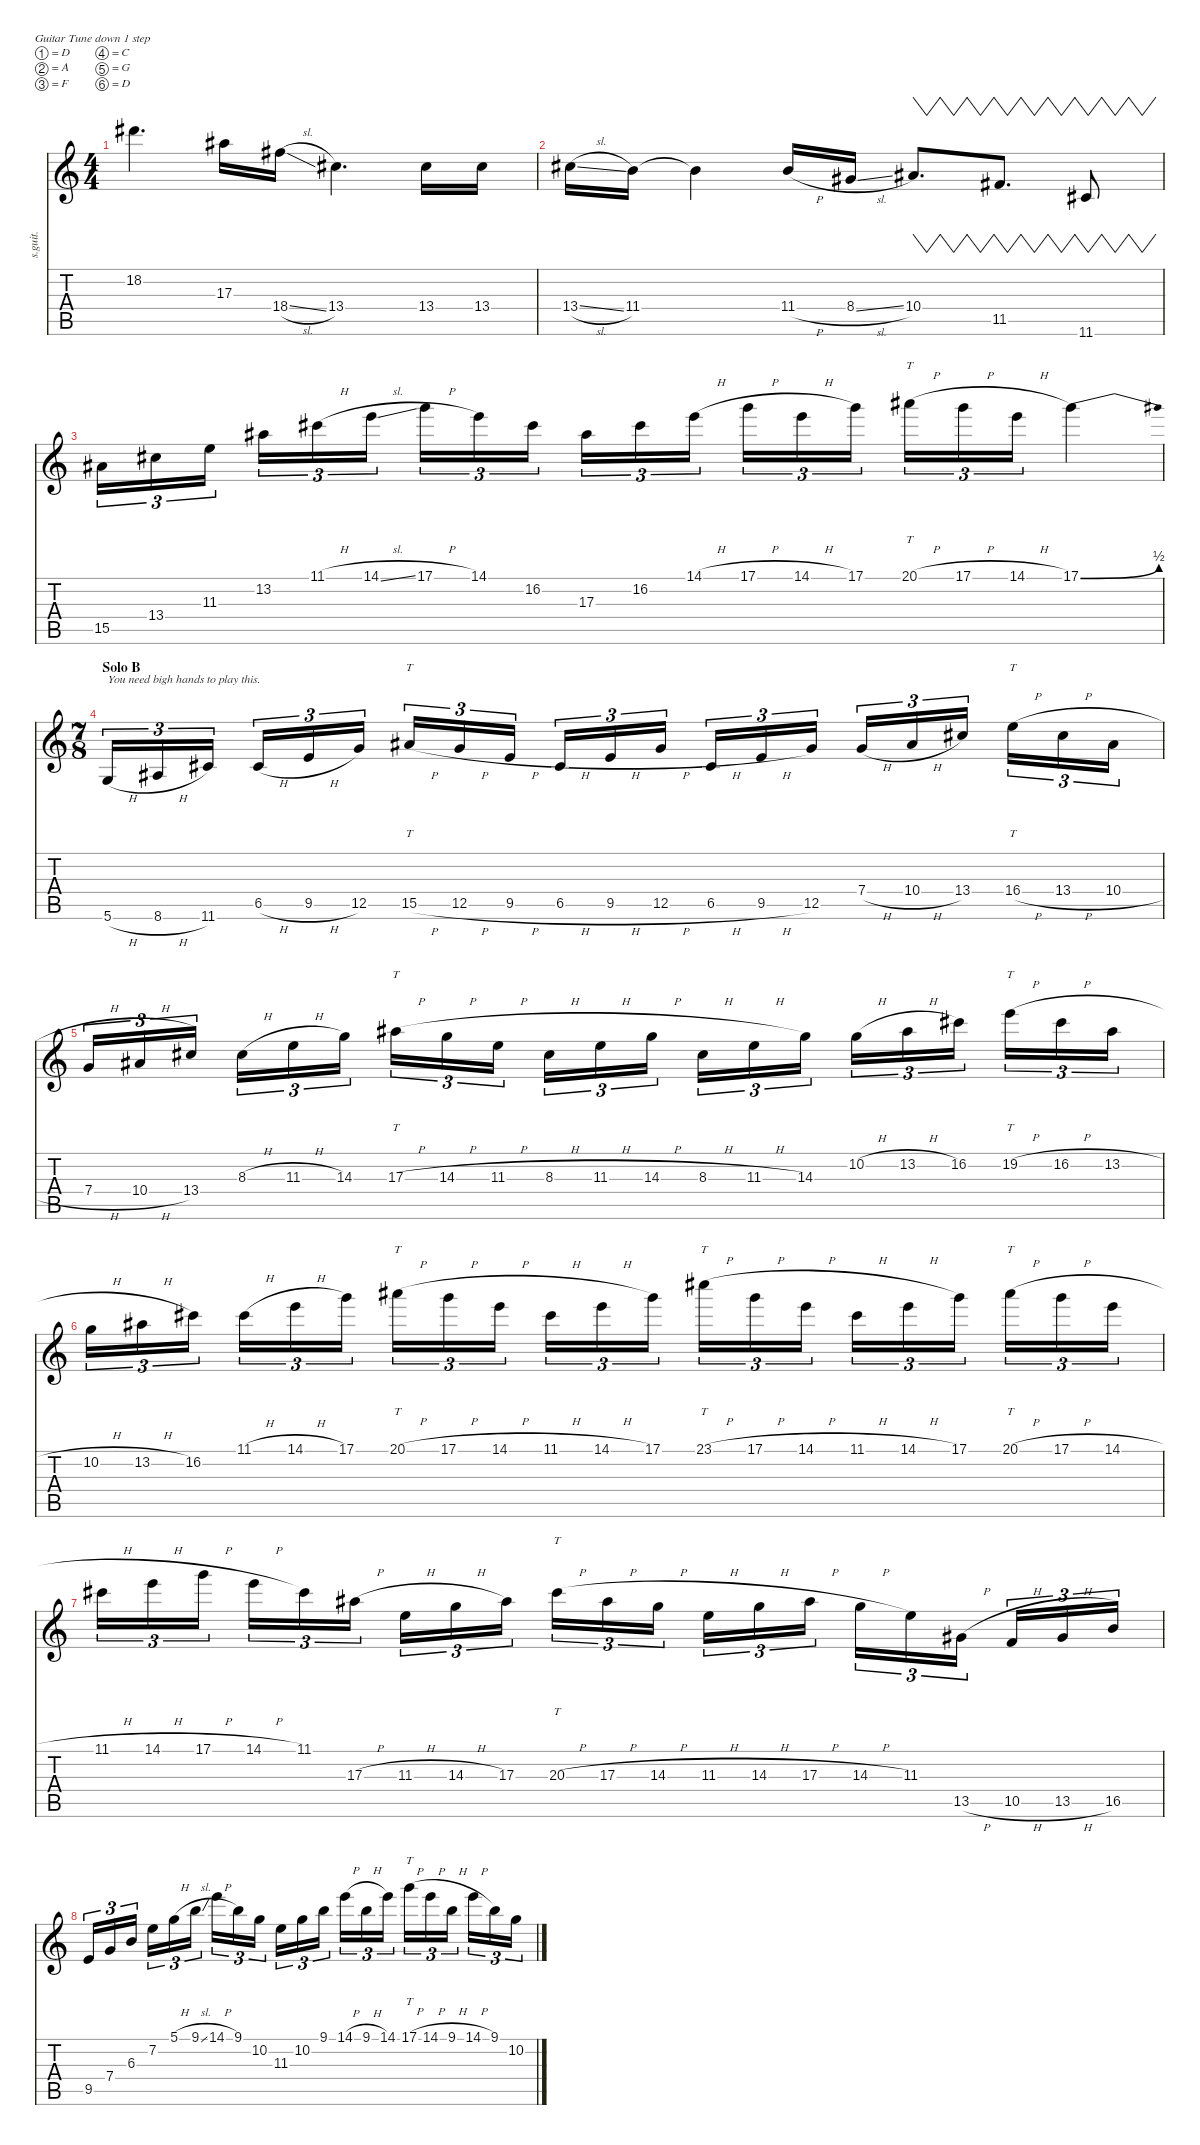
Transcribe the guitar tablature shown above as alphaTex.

\defaultSystemsLayout 4
\hideDynamics
\bracketExtendMode nobrackets
\track ("Christian Muenzer" "s.guit.") {instrument distortionguitar}
\staff {score tabs}
\tuning (D4 A3 F3 C3 G2 D2)
\ts (4 4)
\tempo (120 hide)
\clef g2
\ks c
18.2{t acc #}.4{d lyrics (0 "") lyrics (1 "") lyrics (2 "") lyrics (3 "") lyrics (4 "") dy fff} 17.3{acc #}.16{lyrics (0 "") lyrics (1 "") lyrics (2 "") lyrics (3 "") lyrics (4 "")} 18.4{sl acc #}.16{lyrics (0 "") lyrics (1 "") lyrics (2 "") lyrics (3 "") lyrics (4 "")} 13.4{acc #}.4{d lyrics (0 "") lyrics (1 "") lyrics (2 "") lyrics (3 "") lyrics (4 "")} 13.4{acc #}.16{lyrics (0 "") lyrics (1 "") lyrics (2 "") lyrics (3 "") lyrics (4 "")} 13.4{acc #}.16{lyrics (0 "") lyrics (1 "") lyrics (2 "") lyrics (3 "") lyrics (4 "")} |
13.4{sl acc #}.16{lyrics (0 "") lyrics (1 "") lyrics (2 "") lyrics (3 "") lyrics (4 "")} 11.4.16{lyrics (0 "") lyrics (1 "") lyrics (2 "") lyrics (3 "") lyrics (4 "")} 11.4{t}.4{lyrics (0 "") lyrics (1 "") lyrics (2 "") lyrics (3 "") lyrics (4 "")} 11.4{h}.16{lyrics (0 "") lyrics (1 "") lyrics (2 "") lyrics (3 "") lyrics (4 "")} 8.4{sl acc #}.16{lyrics (0 "") lyrics (1 "") lyrics (2 "") lyrics (3 "") lyrics (4 "")} 10.4{acc #}.8{vw d lyrics (0 "") lyrics (1 "") lyrics (2 "") lyrics (3 "") lyrics (4 "")} 11.5{acc #}.8{vw d lyrics (0 "") lyrics (1 "") lyrics (2 "") lyrics (3 "") lyrics (4 "")} 11.6{acc #}.8{vw lyrics (0 "") lyrics (1 "") lyrics (2 "") lyrics (3 "") lyrics (4 "")} |
15.5{acc #}.16{tu (3 2) lyrics (0 "") lyrics (1 "") lyrics (2 "") lyrics (3 "") lyrics (4 "")} 13.4{acc #}.16{tu (3 2) lyrics (0 "") lyrics (1 "") lyrics (2 "") lyrics (3 "") lyrics (4 "")} 11.3.16{tu (3 2) lyrics (0 "") lyrics (1 "") lyrics (2 "") lyrics (3 "") lyrics (4 "")} 13.2{acc #}.16{tu (3 2) lyrics (0 "") lyrics (1 "") lyrics (2 "") lyrics (3 "") lyrics (4 "")} 11.1{h acc #}.16{tu (3 2) lyrics (0 "") lyrics (1 "") lyrics (2 "") lyrics (3 "") lyrics (4 "")} 14.1{sl}.16{tu (3 2) lyrics (0 "") lyrics (1 "") lyrics (2 "") lyrics (3 "") lyrics (4 "")} 17.1{h}.16{tu (3 2) lyrics (0 "") lyrics (1 "") lyrics (2 "") lyrics (3 "") lyrics (4 "")} 14.1.16{tu (3 2) lyrics (0 "") lyrics (1 "") lyrics (2 "") lyrics (3 "") lyrics (4 "")} 16.2{acc #}.16{tu (3 2) lyrics (0 "") lyrics (1 "") lyrics (2 "") lyrics (3 "") lyrics (4 "")} 17.3{acc #}.16{tu (3 2) lyrics (0 "") lyrics (1 "") lyrics (2 "") lyrics (3 "") lyrics (4 "")} 16.2{acc #}.16{tu (3 2) lyrics (0 "") lyrics (1 "") lyrics (2 "") lyrics (3 "") lyrics (4 "")} 14.1{h}.16{tu (3 2) lyrics (0 "") lyrics (1 "") lyrics (2 "") lyrics (3 "") lyrics (4 "")} 17.1{h}.16{tu (3 2) lyrics (0 "") lyrics (1 "") lyrics (2 "") lyrics (3 "") lyrics (4 "")} 14.1{h}.16{tu (3 2) lyrics (0 "") lyrics (1 "") lyrics (2 "") lyrics (3 "") lyrics (4 "")} 17.1.16{tu (3 2) lyrics (0 "") lyrics (1 "") lyrics (2 "") lyrics (3 "") lyrics (4 "")} 20.1{h acc #}.16{tt tu (3 2) lyrics (0 "") lyrics (1 "") lyrics (2 "") lyrics (3 "") lyrics (4 "")} 17.1{h}.16{tu (3 2) lyrics (0 "") lyrics (1 "") lyrics (2 "") lyrics (3 "") lyrics (4 "")} 14.1{h}.16{tu (3 2) lyrics (0 "") lyrics (1 "") lyrics (2 "") lyrics (3 "") lyrics (4 "")} 17.1{be (bend 0 0 60 2)}.4{lyrics (0 "") lyrics (1 "") lyrics (2 "") lyrics (3 "") lyrics (4 "")} |
\ts (7 8)
\beaming (8 2 2 2 2)
\section ("" "Solo B")
5.6{h}.16{tu (3 2) txt "You need bigh hands to play this." lyrics (0 "") lyrics (1 "") lyrics (2 "") lyrics (3 "") lyrics (4 "")} 8.6{h acc #}.16{tu (3 2) lyrics (0 "") lyrics (1 "") lyrics (2 "") lyrics (3 "") lyrics (4 "")} 11.6{acc #}.16{tu (3 2) lyrics (0 "") lyrics (1 "") lyrics (2 "") lyrics (3 "") lyrics (4 "")} 6.5{h acc #}.16{tu (3 2) lyrics (0 "") lyrics (1 "") lyrics (2 "") lyrics (3 "") lyrics (4 "")} 9.5{h}.16{tu (3 2) lyrics (0 "") lyrics (1 "") lyrics (2 "") lyrics (3 "") lyrics (4 "")} 12.5.16{tu (3 2) lyrics (0 "") lyrics (1 "") lyrics (2 "") lyrics (3 "") lyrics (4 "")} 15.5{h acc #}.16{tt tu (3 2) lyrics (0 "") lyrics (1 "") lyrics (2 "") lyrics (3 "") lyrics (4 "")} 12.5{h}.16{tu (3 2) lyrics (0 "") lyrics (1 "") lyrics (2 "") lyrics (3 "") lyrics (4 "")} 9.5{h}.16{tu (3 2) lyrics (0 "") lyrics (1 "") lyrics (2 "") lyrics (3 "") lyrics (4 "")} 6.5{h acc #}.16{tu (3 2) lyrics (0 "") lyrics (1 "") lyrics (2 "") lyrics (3 "") lyrics (4 "")} 9.5{h}.16{tu (3 2) lyrics (0 "") lyrics (1 "") lyrics (2 "") lyrics (3 "") lyrics (4 "")} 12.5{h}.16{tu (3 2) lyrics (0 "") lyrics (1 "") lyrics (2 "") lyrics (3 "") lyrics (4 "")} 6.5{h acc #}.16{tu (3 2) lyrics (0 "") lyrics (1 "") lyrics (2 "") lyrics (3 "") lyrics (4 "")} 9.5{h}.16{tu (3 2) lyrics (0 "") lyrics (1 "") lyrics (2 "") lyrics (3 "") lyrics (4 "")} 12.5.16{tu (3 2) lyrics (0 "") lyrics (1 "") lyrics (2 "") lyrics (3 "") lyrics (4 "")} 7.4{h}.16{tu (3 2) lyrics (0 "") lyrics (1 "") lyrics (2 "") lyrics (3 "") lyrics (4 "")} 10.4{h acc #}.16{tu (3 2) lyrics (0 "") lyrics (1 "") lyrics (2 "") lyrics (3 "") lyrics (4 "")} 13.4{acc #}.16{tu (3 2) lyrics (0 "") lyrics (1 "") lyrics (2 "") lyrics (3 "") lyrics (4 "")} 16.4{h}.16{tt tu (3 2) lyrics (0 "") lyrics (1 "") lyrics (2 "") lyrics (3 "") lyrics (4 "")} 13.4{h acc #}.16{tu (3 2) lyrics (0 "") lyrics (1 "") lyrics (2 "") lyrics (3 "") lyrics (4 "")} 10.4{h acc #}.16{tu (3 2) lyrics (0 "") lyrics (1 "") lyrics (2 "") lyrics (3 "") lyrics (4 "")} |
7.4{h}.16{tu (3 2) lyrics (0 "") lyrics (1 "") lyrics (2 "") lyrics (3 "") lyrics (4 "") dy f} 10.4{h acc #}.16{tu (3 2) lyrics (0 "") lyrics (1 "") lyrics (2 "") lyrics (3 "") lyrics (4 "")} 13.4{acc #}.16{tu (3 2) lyrics (0 "") lyrics (1 "") lyrics (2 "") lyrics (3 "") lyrics (4 "")} 8.3{h acc #}.16{tu (3 2) lyrics (0 "") lyrics (1 "") lyrics (2 "") lyrics (3 "") lyrics (4 "")} 11.3{h}.16{tu (3 2) lyrics (0 "") lyrics (1 "") lyrics (2 "") lyrics (3 "") lyrics (4 "")} 14.3.16{tu (3 2) lyrics (0 "") lyrics (1 "") lyrics (2 "") lyrics (3 "") lyrics (4 "")} 17.3{h acc #}.16{tt tu (3 2) lyrics (0 "") lyrics (1 "") lyrics (2 "") lyrics (3 "") lyrics (4 "")} 14.3{h}.16{tu (3 2) lyrics (0 "") lyrics (1 "") lyrics (2 "") lyrics (3 "") lyrics (4 "")} 11.3{h}.16{tu (3 2) lyrics (0 "") lyrics (1 "") lyrics (2 "") lyrics (3 "") lyrics (4 "")} 8.3{h acc #}.16{tu (3 2) lyrics (0 "") lyrics (1 "") lyrics (2 "") lyrics (3 "") lyrics (4 "")} 11.3{h}.16{tu (3 2) lyrics (0 "") lyrics (1 "") lyrics (2 "") lyrics (3 "") lyrics (4 "")} 14.3{h}.16{tu (3 2) lyrics (0 "") lyrics (1 "") lyrics (2 "") lyrics (3 "") lyrics (4 "")} 8.3{h acc #}.16{tu (3 2) lyrics (0 "") lyrics (1 "") lyrics (2 "") lyrics (3 "") lyrics (4 "")} 11.3{h}.16{tu (3 2) lyrics (0 "") lyrics (1 "") lyrics (2 "") lyrics (3 "") lyrics (4 "")} 14.3.16{tu (3 2) lyrics (0 "") lyrics (1 "") lyrics (2 "") lyrics (3 "") lyrics (4 "")} 10.2{h}.16{tu (3 2) lyrics (0 "") lyrics (1 "") lyrics (2 "") lyrics (3 "") lyrics (4 "")} 13.2{h acc #}.16{tu (3 2) lyrics (0 "") lyrics (1 "") lyrics (2 "") lyrics (3 "") lyrics (4 "")} 16.2{acc #}.16{tu (3 2) lyrics (0 "") lyrics (1 "") lyrics (2 "") lyrics (3 "") lyrics (4 "")} 19.2{h}.16{tt tu (3 2) lyrics (0 "") lyrics (1 "") lyrics (2 "") lyrics (3 "") lyrics (4 "")} 16.2{h acc #}.16{tu (3 2) lyrics (0 "") lyrics (1 "") lyrics (2 "") lyrics (3 "") lyrics (4 "")} 13.2{h acc #}.16{tu (3 2) lyrics (0 "") lyrics (1 "") lyrics (2 "") lyrics (3 "") lyrics (4 "")} |
10.2{h}.16{tu (3 2) lyrics (0 "") lyrics (1 "") lyrics (2 "") lyrics (3 "") lyrics (4 "")} 13.2{h acc #}.16{tu (3 2) lyrics (0 "") lyrics (1 "") lyrics (2 "") lyrics (3 "") lyrics (4 "")} 16.2{acc #}.16{tu (3 2) lyrics (0 "") lyrics (1 "") lyrics (2 "") lyrics (3 "") lyrics (4 "")} 11.1{h acc #}.16{tu (3 2) lyrics (0 "") lyrics (1 "") lyrics (2 "") lyrics (3 "") lyrics (4 "")} 14.1{h}.16{tu (3 2) lyrics (0 "") lyrics (1 "") lyrics (2 "") lyrics (3 "") lyrics (4 "")} 17.1.16{tu (3 2) lyrics (0 "") lyrics (1 "") lyrics (2 "") lyrics (3 "") lyrics (4 "")} 20.1{h acc #}.16{tt tu (3 2) lyrics (0 "") lyrics (1 "") lyrics (2 "") lyrics (3 "") lyrics (4 "")} 17.1{h}.16{tu (3 2) lyrics (0 "") lyrics (1 "") lyrics (2 "") lyrics (3 "") lyrics (4 "")} 14.1{h}.16{tu (3 2) lyrics (0 "") lyrics (1 "") lyrics (2 "") lyrics (3 "") lyrics (4 "")} 11.1{h acc #}.16{tu (3 2) lyrics (0 "") lyrics (1 "") lyrics (2 "") lyrics (3 "") lyrics (4 "")} 14.1{h}.16{tu (3 2) lyrics (0 "") lyrics (1 "") lyrics (2 "") lyrics (3 "") lyrics (4 "")} 17.1.16{tu (3 2) lyrics (0 "") lyrics (1 "") lyrics (2 "") lyrics (3 "") lyrics (4 "")} 23.1{h acc #}.16{tt tu (3 2) lyrics (0 "") lyrics (1 "") lyrics (2 "") lyrics (3 "") lyrics (4 "")} 17.1{h}.16{tu (3 2) lyrics (0 "") lyrics (1 "") lyrics (2 "") lyrics (3 "") lyrics (4 "")} 14.1{h}.16{tu (3 2) lyrics (0 "") lyrics (1 "") lyrics (2 "") lyrics (3 "") lyrics (4 "")} 11.1{h acc #}.16{tu (3 2) lyrics (0 "") lyrics (1 "") lyrics (2 "") lyrics (3 "") lyrics (4 "")} 14.1{h}.16{tu (3 2) lyrics (0 "") lyrics (1 "") lyrics (2 "") lyrics (3 "") lyrics (4 "")} 17.1.16{tu (3 2) lyrics (0 "") lyrics (1 "") lyrics (2 "") lyrics (3 "") lyrics (4 "")} 20.1{h acc #}.16{tt tu (3 2) lyrics (0 "") lyrics (1 "") lyrics (2 "") lyrics (3 "") lyrics (4 "")} 17.1{h}.16{tu (3 2) lyrics (0 "") lyrics (1 "") lyrics (2 "") lyrics (3 "") lyrics (4 "")} 14.1{h}.16{tu (3 2) lyrics (0 "") lyrics (1 "") lyrics (2 "") lyrics (3 "") lyrics (4 "")} |
11.1{h acc #}.16{tu (3 2) lyrics (0 "") lyrics (1 "") lyrics (2 "") lyrics (3 "") lyrics (4 "")} 14.1{h}.16{tu (3 2) lyrics (0 "") lyrics (1 "") lyrics (2 "") lyrics (3 "") lyrics (4 "")} 17.1{h}.16{tu (3 2) lyrics (0 "") lyrics (1 "") lyrics (2 "") lyrics (3 "") lyrics (4 "")} 14.1{h}.16{tu (3 2) lyrics (0 "") lyrics (1 "") lyrics (2 "") lyrics (3 "") lyrics (4 "")} 11.1{acc #}.16{tu (3 2) lyrics (0 "") lyrics (1 "") lyrics (2 "") lyrics (3 "") lyrics (4 "")} 17.3{h acc #}.16{tu (3 2) lyrics (0 "") lyrics (1 "") lyrics (2 "") lyrics (3 "") lyrics (4 "")} 11.3{h}.16{tu (3 2) lyrics (0 "") lyrics (1 "") lyrics (2 "") lyrics (3 "") lyrics (4 "")} 14.3{h}.16{tu (3 2) lyrics (0 "") lyrics (1 "") lyrics (2 "") lyrics (3 "") lyrics (4 "")} 17.3{acc #}.16{tu (3 2) lyrics (0 "") lyrics (1 "") lyrics (2 "") lyrics (3 "") lyrics (4 "")} 20.3{h acc #}.16{tt tu (3 2) lyrics (0 "") lyrics (1 "") lyrics (2 "") lyrics (3 "") lyrics (4 "")} 17.3{h acc #}.16{tu (3 2) lyrics (0 "") lyrics (1 "") lyrics (2 "") lyrics (3 "") lyrics (4 "")} 14.3{h}.16{tu (3 2) lyrics (0 "") lyrics (1 "") lyrics (2 "") lyrics (3 "") lyrics (4 "")} 11.3{h}.16{tu (3 2) lyrics (0 "") lyrics (1 "") lyrics (2 "") lyrics (3 "") lyrics (4 "")} 14.3{h}.16{tu (3 2) lyrics (0 "") lyrics (1 "") lyrics (2 "") lyrics (3 "") lyrics (4 "")} 17.3{h acc #}.16{tu (3 2) lyrics (0 "") lyrics (1 "") lyrics (2 "") lyrics (3 "") lyrics (4 "")} 14.3{h}.16{tu (3 2) lyrics (0 "") lyrics (1 "") lyrics (2 "") lyrics (3 "") lyrics (4 "")} 11.3.16{tu (3 2) lyrics (0 "") lyrics (1 "") lyrics (2 "") lyrics (3 "") lyrics (4 "")} 13.5{h acc #}.16{tu (3 2) lyrics (0 "") lyrics (1 "") lyrics (2 "") lyrics (3 "") lyrics (4 "")} 10.5{h}.16{tu (3 2) lyrics (0 "") lyrics (1 "") lyrics (2 "") lyrics (3 "") lyrics (4 "")} 13.5{h acc #}.16{tu (3 2) lyrics (0 "") lyrics (1 "") lyrics (2 "") lyrics (3 "") lyrics (4 "")} 16.5.16{tu (3 2) lyrics (0 "") lyrics (1 "") lyrics (2 "") lyrics (3 "") lyrics (4 "")} |
9.5.16{tu (3 2) lyrics (0 "") lyrics (1 "") lyrics (2 "") lyrics (3 "") lyrics (4 "")} 7.4.16{tu (3 2) lyrics (0 "") lyrics (1 "") lyrics (2 "") lyrics (3 "") lyrics (4 "")} 6.3.16{tu (3 2) lyrics (0 "") lyrics (1 "") lyrics (2 "") lyrics (3 "") lyrics (4 "")} 7.2.16{tu (3 2) lyrics (0 "") lyrics (1 "") lyrics (2 "") lyrics (3 "") lyrics (4 "")} 5.1{h}.16{tu (3 2) lyrics (0 "") lyrics (1 "") lyrics (2 "") lyrics (3 "") lyrics (4 "")} 9.1{sl}.16{tu (3 2) lyrics (0 "") lyrics (1 "") lyrics (2 "") lyrics (3 "") lyrics (4 "")} 14.1{h}.16{tu (3 2) lyrics (0 "") lyrics (1 "") lyrics (2 "") lyrics (3 "") lyrics (4 "")} 9.1.16{tu (3 2) lyrics (0 "") lyrics (1 "") lyrics (2 "") lyrics (3 "") lyrics (4 "")} 10.2.16{tu (3 2) lyrics (0 "") lyrics (1 "") lyrics (2 "") lyrics (3 "") lyrics (4 "")} 11.3.16{tu (3 2) lyrics (0 "") lyrics (1 "") lyrics (2 "") lyrics (3 "") lyrics (4 "")} 10.2.16{tu (3 2) lyrics (0 "") lyrics (1 "") lyrics (2 "") lyrics (3 "") lyrics (4 "")} 9.1.16{tu (3 2) lyrics (0 "") lyrics (1 "") lyrics (2 "") lyrics (3 "") lyrics (4 "")} 14.1{h}.16{tu (3 2) lyrics (0 "") lyrics (1 "") lyrics (2 "") lyrics (3 "") lyrics (4 "")} 9.1{h}.16{tu (3 2) lyrics (0 "") lyrics (1 "") lyrics (2 "") lyrics (3 "") lyrics (4 "")} 14.1.16{tu (3 2) lyrics (0 "") lyrics (1 "") lyrics (2 "") lyrics (3 "") lyrics (4 "")} 17.1{h}.16{tt tu (3 2) lyrics (0 "") lyrics (1 "") lyrics (2 "") lyrics (3 "") lyrics (4 "")} 14.1{h}.16{tu (3 2) lyrics (0 "") lyrics (1 "") lyrics (2 "") lyrics (3 "") lyrics (4 "")} 9.1{h}.16{tu (3 2) lyrics (0 "") lyrics (1 "") lyrics (2 "") lyrics (3 "") lyrics (4 "")} 14.1{h}.16{tu (3 2) lyrics (0 "") lyrics (1 "") lyrics (2 "") lyrics (3 "") lyrics (4 "")} 9.1.16{tu (3 2) lyrics (0 "") lyrics (1 "") lyrics (2 "") lyrics (3 "") lyrics (4 "")} 10.2.16{tu (3 2) lyrics (0 "") lyrics (1 "") lyrics (2 "") lyrics (3 "") lyrics (4 "")}
